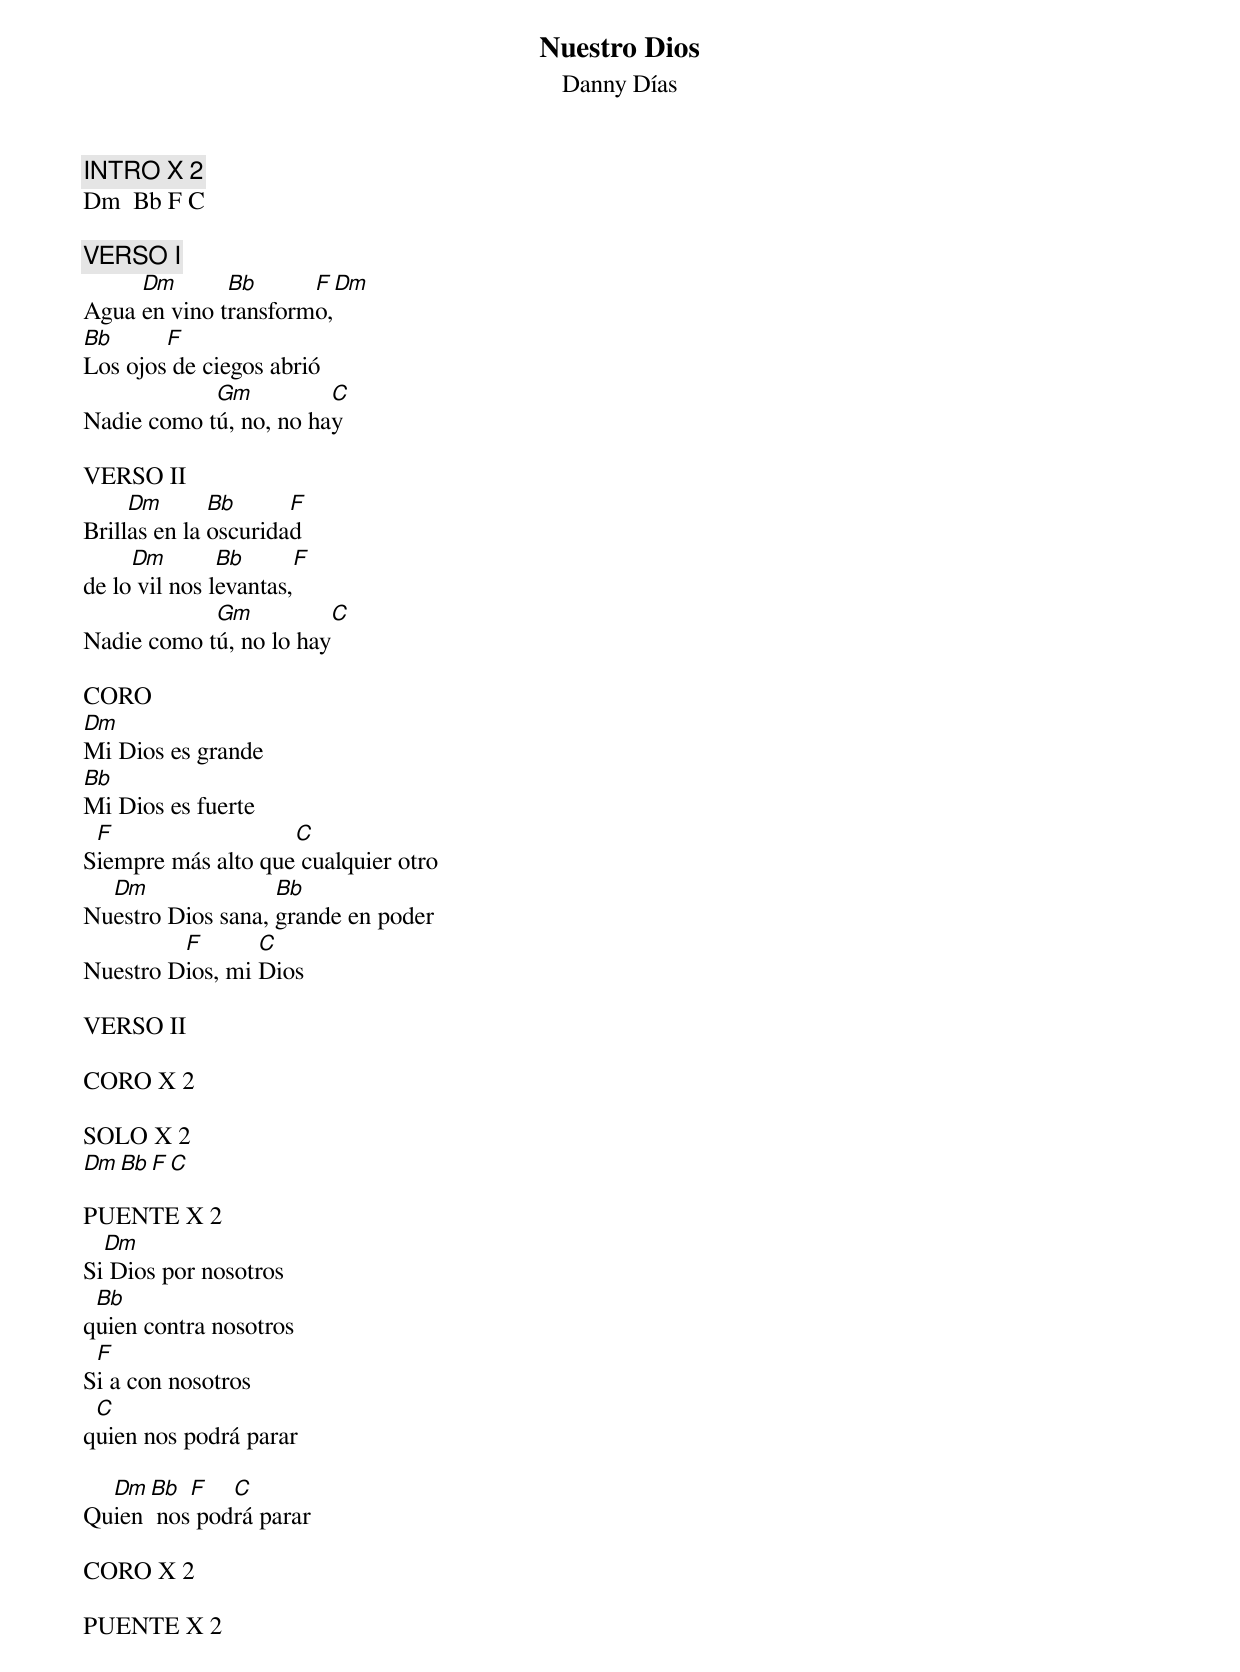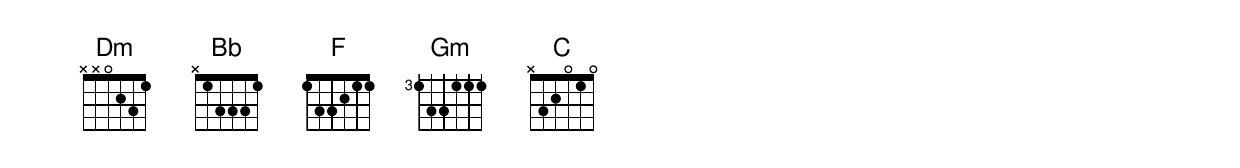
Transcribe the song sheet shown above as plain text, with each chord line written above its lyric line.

Nuestro Dios
Danny Días

INTRO X 2
Dm  Bb F C

VERSO I
     Dm       Bb      F     Dm
Agua en vino transformo,
Bb      F
Los ojos de ciegos abrió
            Gm          C
Nadie como tú, no, no hay

VERSO II
     Dm       Bb      F
Brillas en la oscuridad
     Dm        Bb      F
de lo vil nos levantas,
            Gm          C
Nadie como tú, no lo hay

CORO
Dm
Mi Dios es grande
Bb
Mi Dios es fuerte
 F                  C
Siempre más alto que cualquier otro
  Dm               Bb
Nuestro Dios sana, grande en poder
         F       C
Nuestro Dios, mi Dios

VERSO II

CORO X 2

SOLO X 2
  Dm  Bb  F   C

PUENTE X 2
  Dm
Si Dios por nosotros
 Bb
quien contra nosotros
 F
Si a con nosotros
 C
quien nos podrá parar

  Dm  Bb  F   C
Quien  nos podrá parar

CORO X 2

PUENTE X 2
